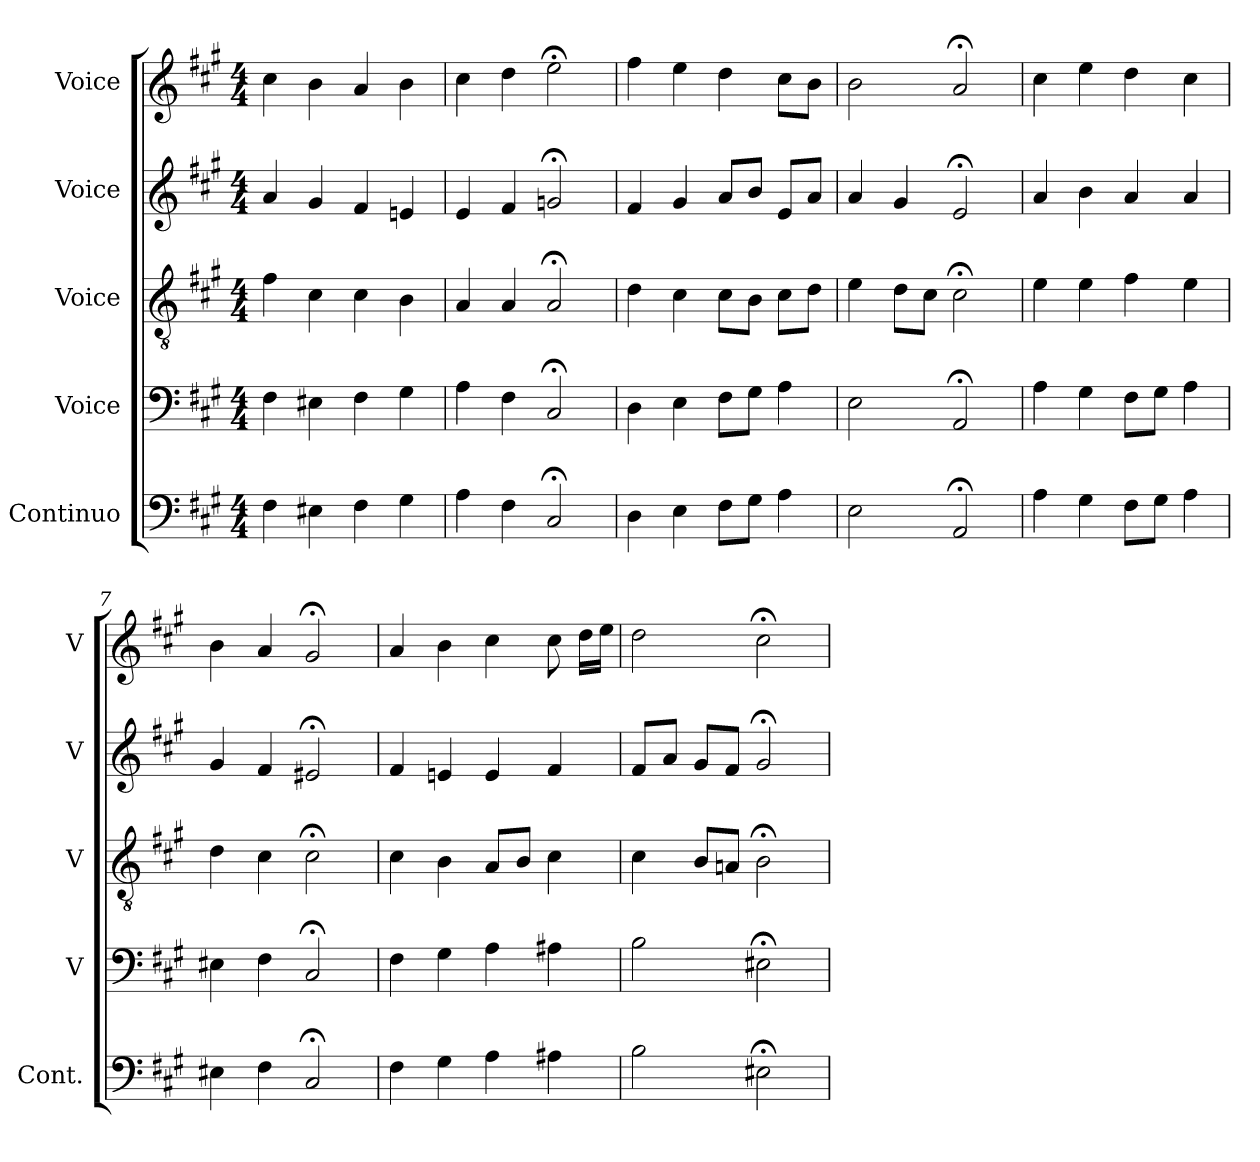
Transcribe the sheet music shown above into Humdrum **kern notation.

**kern	**kern	**kern	**kern	**kern
*part5	*part4	*part3	*part2	*part1
*staff5	*staff4	*staff3	*staff2	*staff1
*I"Continuo	*I"Voice	*I"Voice	*I"Voice	*I"Voice
*I'Cont.	*I'V	*I'V	*I'V	*I'V
*clefF4	*clefF4	*clefGv2	*clefG2	*clefG2
*k[f#c#g#]	*k[f#c#g#]	*k[f#c#g#]	*k[f#c#g#]	*k[f#c#g#]
*M4/4	*M4/4	*M4/4	*M4/4	*M4/4
=	=	=	=	=
4F#	4F#	4f#	4a	4cc#
4E#X	4E#X	4c#	4g#	4b
4F#	4F#	4c#	4f#	4a
4G#	4G#	4B	4en	4b
=3	=3	=3	=3	=3
4A	4A	4A	4e	4cc#
4F#	4F#	4A	4f#	4dd
2C#;<	2C#;<	2A;<	2gn;<	2ee;<
=4	=4	=4	=4	=4
4D	4D	4d	4f#	4ff#
4E	4E	4c#	4g#	4ee
8F#L	8F#L	8c#L	8aL	4dd
8G#J	8G#J	8BJ	8bJ	.
4A	4A	8c#L	8eL	8cc#L
.	.	8dJ	8aJ	8bJ
=5	=5	=5	=5	=5
2E	2E	4e	4a	2b
.	.	8dL	4g#	.
.	.	8c#J	.	.
2AA;<	2AA;<	2c#;<	2e;<	2a;<
=6	=6	=6	=6	=6
4A	4A	4e	4a	4cc#
4G#	4G#	4e	4b	4ee
8F#L	8F#L	4f#	4a	4dd
8G#J	8G#J	.	.	.
4A	4A	4e	4a	4cc#
=7	=7	=7	=7	=7
4E#X	4E#X	4d	4g#	4b
4F#	4F#	4c#	4f#	4a
2C#;<	2C#;<	2c#;<	2e#X;<	2g#;<
=8	=8	=8	=8	=8
4F#	4F#	4c#	4f#	4a
4G#	4G#	4B	4en	4b
4A	4A	8AL	4e	4cc#
.	.	8BJ	.	.
4A#X	4A#X	4c#	4f#	8cc#
.	.	.	.	16ddLL
.	.	.	.	16eeJJ
=9	=9	=9	=9	=9
2B	2B	4c#	8f#L	2dd
.	.	.	8aJ	.
.	.	8BL	8g#L	.
.	.	8AnJ	8f#J	.
2E#X;<	2E#X;<	2B;<	2g#;<	2cc#;<
=	=	=	=	=
*-	*-	*-	*-	*-
